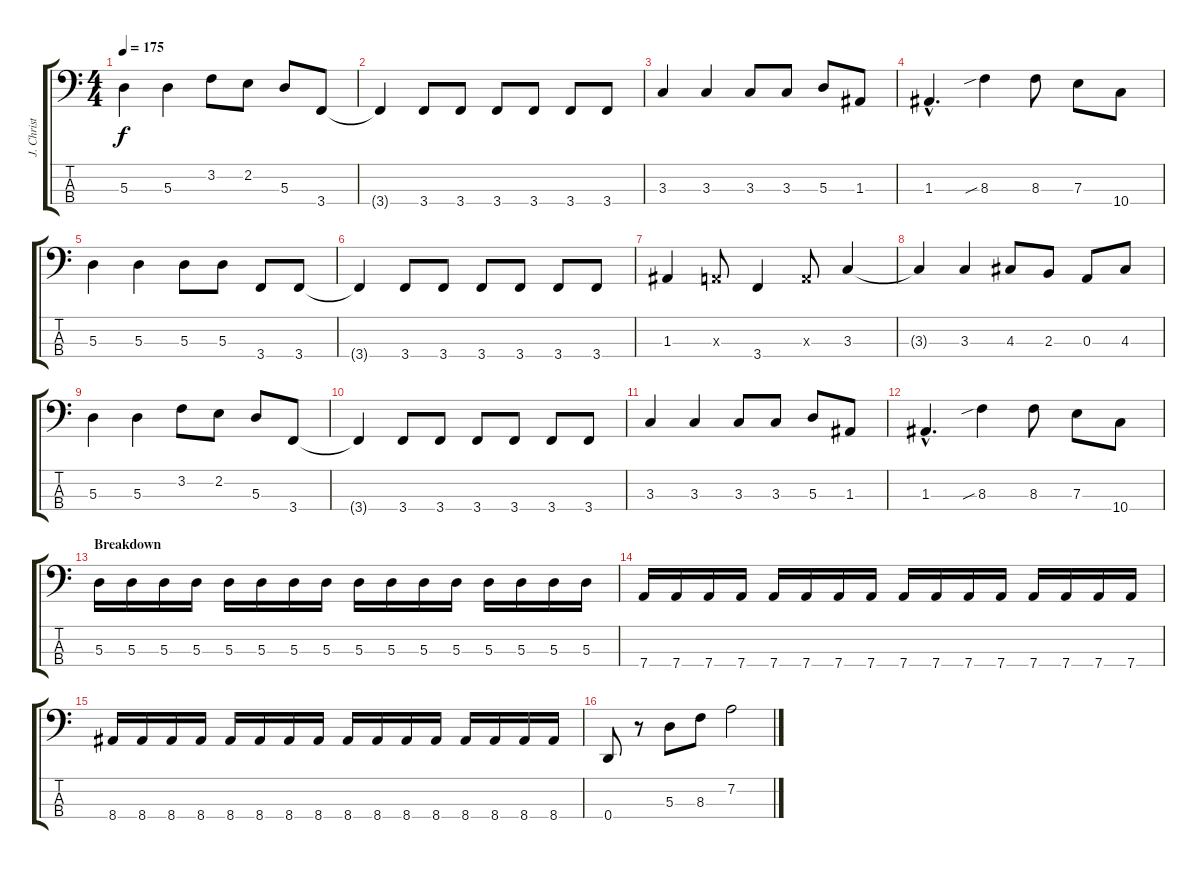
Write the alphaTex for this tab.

\track ("J. Christ" "J. Christ") {instrument electricbassfinger}
\staff {score tabs}
\tuning (G2 D2 A1 D1) {hide}
\ts (4 4)
\tempo 175
\clef f4
\ks c
5.3.4{dy f} 5.3.4 3.2.8 2.2.8 5.3.8 3.4.8 |
3.4{t}.4 3.4.8 3.4.8 3.4.8 3.4.8 3.4.8 3.4.8 |
3.3.4 3.3.4 3.3.8 3.3.8 5.3.8 1.3.8 |
1.3{hac}.4{d} 8.3{sib}.4 8.3.8 7.3.8 10.4.8 |
5.3.4 5.3.4 5.3.8 5.3.8 3.4.8 3.4.8 |
3.4{t}.4 3.4.8 3.4.8 3.4.8 3.4.8 3.4.8 3.4.8 |
1.3.4 0.3{x}.8 3.4.4 0.3{x}.8 3.3.4 |
3.3{t}.4 3.3.4 4.3.8 2.3.8 0.3.8 4.3.8 |
5.3.4 5.3.4 3.2.8 2.2.8 5.3.8 3.4.8 |
3.4{t}.4 3.4.8 3.4.8 3.4.8 3.4.8 3.4.8 3.4.8 |
3.3.4 3.3.4 3.3.8 3.3.8 5.3.8 1.3.8 |
1.3{hac}.4{d} 8.3{sib}.4 8.3.8 7.3.8 10.4.8 |
\section ("" "Breakdown")
5.3.16 5.3.16 5.3.16 5.3.16 5.3.16 5.3.16 5.3.16 5.3.16 5.3.16 5.3.16 5.3.16 5.3.16 5.3.16 5.3.16 5.3.16 5.3.16 |
7.4.16 7.4.16 7.4.16 7.4.16 7.4.16 7.4.16 7.4.16 7.4.16 7.4.16 7.4.16 7.4.16 7.4.16 7.4.16 7.4.16 7.4.16 7.4.16 |
8.4.16 8.4.16 8.4.16 8.4.16 8.4.16 8.4.16 8.4.16 8.4.16 8.4.16 8.4.16 8.4.16 8.4.16 8.4.16 8.4.16 8.4.16 8.4.16 |
0.4.8 r.8 5.3.8 8.3.8 7.2.2
